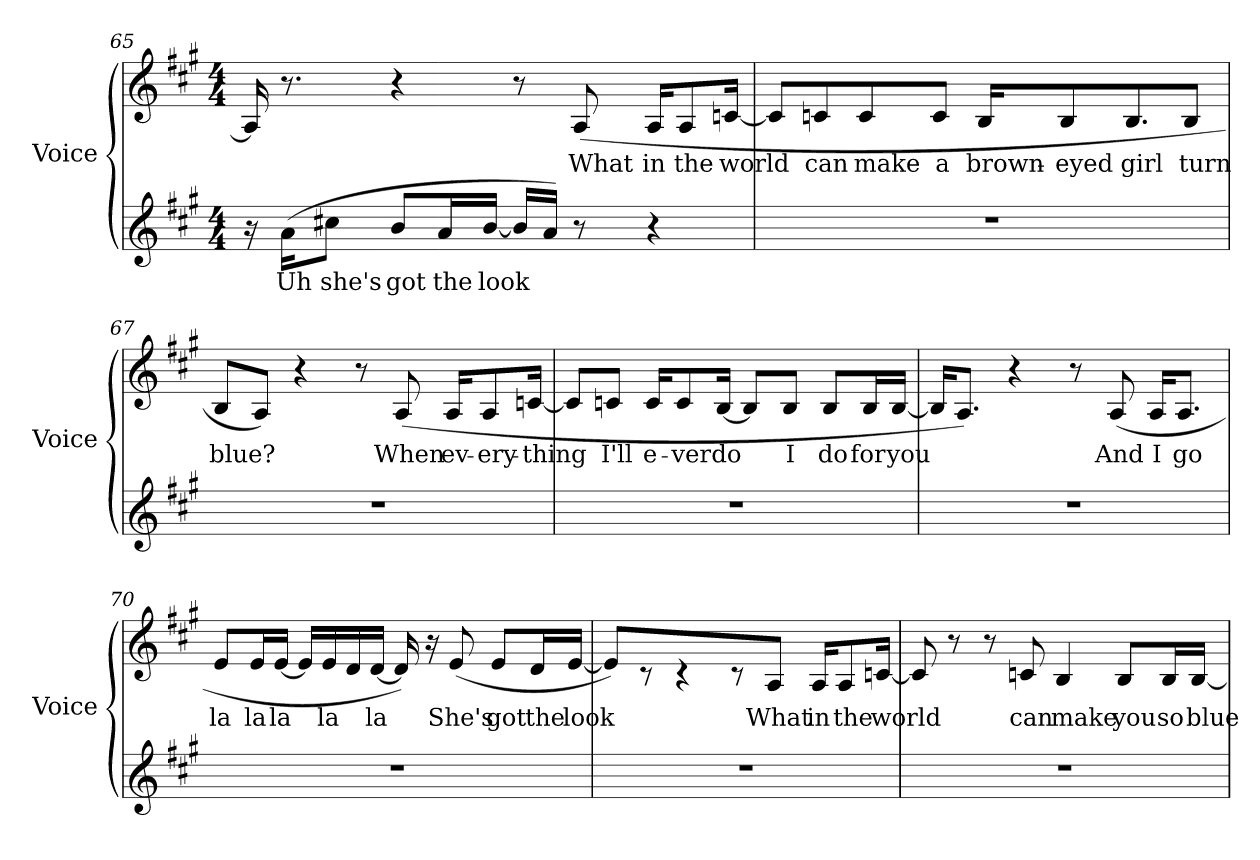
**kern	**text	**kern	**text
*part2	*part2	*part1	*part1
*staff2	*staff2	*staff1	*staff1
*I"Voice	*	*I"Voice	*
*I'Voice	*	*I'Voice	*
*clefG2	*	*clefG2	*
*k[f#c#g#]	*	*k[f#c#g#]	*
*A:	*	*A:	*
*M4/4	*	*M4/4	*
=65	=65	=65	=65
16r	.	16Ai/]	.
!	!LO:LY:b:color=#000000	!	!
(16ai\KL	Uh	8.r	.
!	!LO:LY:b:color=#000000	!	!
8cc#Xi\J	she's	.	.
!	!LO:LY:b:color=#000000	!	!
8bi/L	got	4r	.
!	!LO:LY:b:color=#000000	!	!
16ai/L	the	.	.
!	!LO:LY:b:color=#000000	!	!
[16bi/JJ	look	.	.
16bi/LL]	.	8r	.
16ai/JJ)	.	.	.
!	!	!	!LO:LY:b:color=#000000
8r	.	(8Ai/	What
!	!	!	!LO:LY:b:color=#000000
4r	.	16Ai/KL	in
!	!	!	!LO:LY:b:color=#000000
.	.	8Ai/	the
!	!	!	!LO:LY:b:color=#000000
.	.	[16cni/Jk	world
!!LO:LB:g=z
=66	=66	=66	=66
1r	.	8ci/L]	.
!	!	!	!LO:LY:b:color=#000000
.	.	8cni/	can
!	!	!	!LO:LY:b:color=#000000
.	.	8ci/	make
!	!	!	!LO:LY:b:color=#000000
.	.	8ci/J	a
!	!	!	!LO:LY:b:color=#000000
.	.	16Bi/KL	brown-
!	!	!	!LO:LY:b:color=#000000
.	.	8Bi/	-eyed
!	!	!	!LO:LY:b:color=#000000
.	.	8.Bi/	girl
!	!	!	!LO:LY:b:color=#000000
.	.	8Bi/J	turn
=67	=67	=67	=67
!	!	!	!LO:LY:b:color=#000000
1r	.	8Bi/L	blue?
.	.	8Ai/J)	.
.	.	4r	.
.	.	8r	.
!	!	!	!LO:LY:b:color=#000000
.	.	(8Ai/	When
!	!	!	!LO:LY:b:color=#000000
.	.	16Ai/KL	ev-
!	!	!	!LO:LY:b:color=#000000
.	.	8Ai/	-ery-
!	!	!	!LO:LY:b:color=#000000
.	.	[16cni/Jk	-thing
=68	=68	=68	=68
1r	.	8ci/L]	.
!	!	!	!LO:LY:b:color=#000000
.	.	8cni/J	I'll
!	!	!	!LO:LY:b:color=#000000
.	.	16ci/KL	e-
!	!	!	!LO:LY:b:color=#000000
.	.	8ci/	-ver
!	!	!	!LO:LY:b:color=#000000
.	.	[16Bi/Jk	do
.	.	8Bi/L]	.
!	!	!	!LO:LY:b:color=#000000
.	.	8Bi/J	I
!	!	!	!LO:LY:b:color=#000000
.	.	8Bi/L	do
!	!	!	!LO:LY:b:color=#000000
.	.	16Bi/L	for
!	!	!	!LO:LY:b:color=#000000
.	.	[16Bi/JJ	you
!!LO:PB:g=z
=69	=69	=69	=69
1r	.	16Bi/KL]	.
.	.	8.Ai/J)	.
.	.	4r	.
.	.	8r	.
!	!	!	!LO:LY:b:color=#000000
.	.	(8Ai/	And
!	!	!	!LO:LY:b:color=#000000
.	.	16Ai/KL	I
!	!	!	!LO:LY:b:color=#000000
.	.	8.Ai/J	go
=70	=70	=70	=70
!	!	!	!LO:LY:b:color=#000000
1r	.	8ei/L	la
!	!	!	!LO:LY:b:color=#000000
.	.	16ei/L	la
!	!	!	!LO:LY:b:color=#000000
.	.	[16ei/JJ	la
.	.	16ei/LL]	.
!	!	!	!LO:LY:b:color=#000000
.	.	16ei/	la
.	.	16di/	.
!	!	!	!LO:LY:b:color=#000000
.	.	[16di/JJ	la
.	.	16di/])	.
.	.	16r	.
!	!	!	!LO:LY:b:color=#000000
.	.	(8ei/	She's
!	!	!	!LO:LY:b:color=#000000
.	.	8ei/L	got
!	!	!	!LO:LY:b:color=#000000
.	.	16di/L	the
!	!	!	!LO:LY:b:color=#000000
.	.	[16ei/JJ	look
=71	=71	=71	=71
1r	.	8ei/])	.
.	.	8r	.
.	.	4r	.
.	.	8r	.
!	!	!	!LO:LY:b:color=#000000
.	.	8Ai/J	What
!	!	!	!LO:LY:b:color=#000000
.	.	16Ai/KL	in
!	!	!	!LO:LY:b:color=#000000
.	.	8Ai/	the
!	!	!	!LO:LY:b:color=#000000
.	.	[16cni/Jk	world
!!LO:LB:g=z
=72	=72	=72	=72
1r	.	8ci/]	.
.	.	8r	.
.	.	8r	.
!	!	!	!LO:LY:b:color=#000000
.	.	8cni/	can
!	!	!	!LO:LY:b:color=#000000
.	.	4Bi/	make
!	!	!	!LO:LY:b:color=#000000
.	.	8Bi/L	you
!	!	!	!LO:LY:b:color=#000000
.	.	16Bi/L	so
!	!	!	!LO:LY:b:color=#000000
.	.	[16Bi/JJ	blue
=	=	=	=
*-	*-	*-	*-
